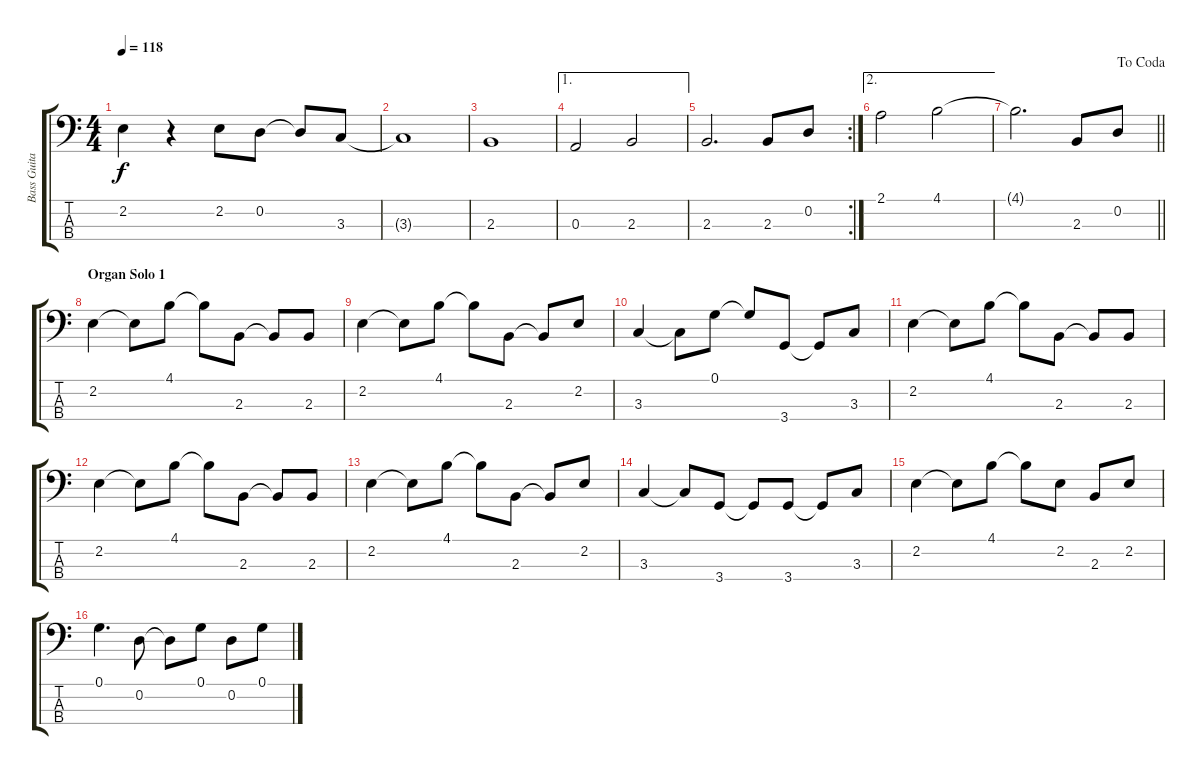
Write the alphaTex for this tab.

\track ("Bass Guitar" "Bass Guita") {instrument electricbassfinger}
\staff {score tabs}
\tuning (G2 D2 A1 E1) {hide}
\ts (4 4)
\tempo 118
\clef f4
\ks c
2.2.4{dy f} r.4 2.2.8 0.2.8 0.2{t}.8 3.3.8 |
3.3{t}.1 |
2.3.1 |
\ae 1
0.3.2 2.3.2 |
\rc 2
2.3.2{d} 2.3.8 0.2.8 |
\ae 2
2.1.2 4.1.2 |
\jump dacoda
\barLineRight lightlight
4.1{t}.2{d} 2.3.8 0.2.8 |
\section ("" "Organ Solo 1")
2.2.4 2.2{t}.8 4.1.8 4.1{t}.8 2.3.8 2.3{t}.8 2.3.8 |
2.2.4 2.2{t}.8 4.1.8 4.1{t}.8 2.3.8 2.3{t}.8 2.2.8 |
3.3.4 3.3{t}.8 0.1.8 0.1{t}.8 3.4.8 3.4{t}.8 3.3.8 |
2.2.4 2.2{t}.8 4.1.8 4.1{t}.8 2.3.8 2.3{t}.8 2.3.8 |
2.2.4 2.2{t}.8 4.1.8 4.1{t}.8 2.3.8 2.3{t}.8 2.3.8 |
2.2.4 2.2{t}.8 4.1.8 4.1{t}.8 2.3.8 2.3{t}.8 2.2.8 |
3.3.4 3.3{t}.8 3.4.8 3.4{t}.8 3.4.8 3.4{t}.8 3.3.8 |
2.2.4 2.2{t}.8 4.1.8 4.1{t}.8 2.2.8 2.3.8 2.2.8 |
0.1.4{d} 0.2.8 0.2{t}.8 0.1.8 0.2.8 0.1.8
